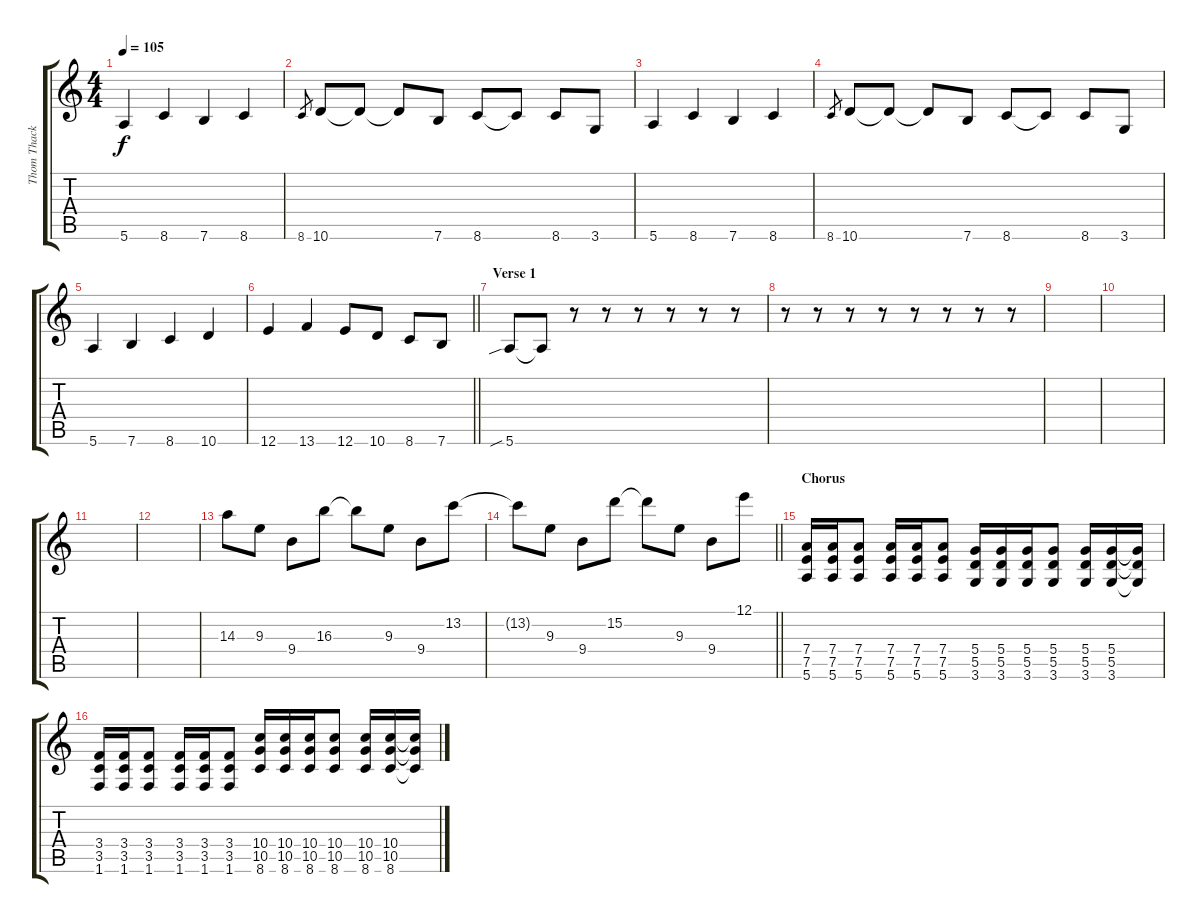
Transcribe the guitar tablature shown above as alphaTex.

\track ("Thom Thacker" "Thom Thack") {instrument distortionguitar}
\staff {score tabs}
\tuning (E4 B3 G3 D3 A2 E2) {hide}
\ts (4 4)
\tempo 105
\clef g2
\ks c
5.6.4{dy f} 8.6.4 7.6.4 8.6.4 |
8.6.8{gr} 10.6.8 10.6{t}.8 10.6{t}.8 7.6.8 8.6.8 8.6{t}.8 8.6.8 3.6.8 |
5.6.4 8.6.4 7.6.4 8.6.4 |
8.6.8{gr} 10.6.8 10.6{t}.8 10.6{t}.8 7.6.8 8.6.8 8.6{t}.8 8.6.8 3.6.8 |
5.6.4 7.6.4 8.6.4 10.6.4 |
\barLineRight lightlight
12.6.4 13.6.4 12.6.8 10.6.8 8.6.8 7.6.8 |
\section ("" "Verse 1")
5.6{sib}.8 5.6{t}.8 r.8 r.8 r.8 r.8 r.8 r.8 |
r.8 r.8 r.8 r.8 r.8 r.8 r.8 r.8 |
|
|
|
|
14.3.8 9.3.8 9.4.8 16.3.8 16.3{t}.8 9.3.8 9.4.8 13.2.8 |
\barLineRight lightlight
13.2{t}.8 9.3.8 9.4.8 15.2.8 15.2{t}.8 9.3.8 9.4.8 12.1.8 |
\section ("" "Chorus ")
(7.4 7.5 5.6).16 (7.4 7.5 5.6).16 (7.4 7.5 5.6).8 (7.4 7.5 5.6).16 (7.4 7.5 5.6).16 (7.4 7.5 5.6).8 (5.4 5.5 3.6).16 (5.4 5.5 3.6).16 (5.4 5.5 3.6).16 (5.4 5.5 3.6).8 (5.4 5.5 3.6).16 (5.4 5.5 3.6).16 (5.4{t} 5.5{t} 3.6{t}).16 |
(3.4 3.5 1.6).16 (3.4 3.5 1.6).16 (3.4 3.5 1.6).8 (3.4 3.5 1.6).16 (3.4 3.5 1.6).16 (3.4 3.5 1.6).8 (10.4 10.5 8.6).16 (10.4 10.5 8.6).16 (10.4 10.5 8.6).16 (10.4 10.5 8.6).8 (10.4 10.5 8.6).16 (10.4 10.5 8.6).16 (10.4{t} 10.5{t} 8.6{t}).16
